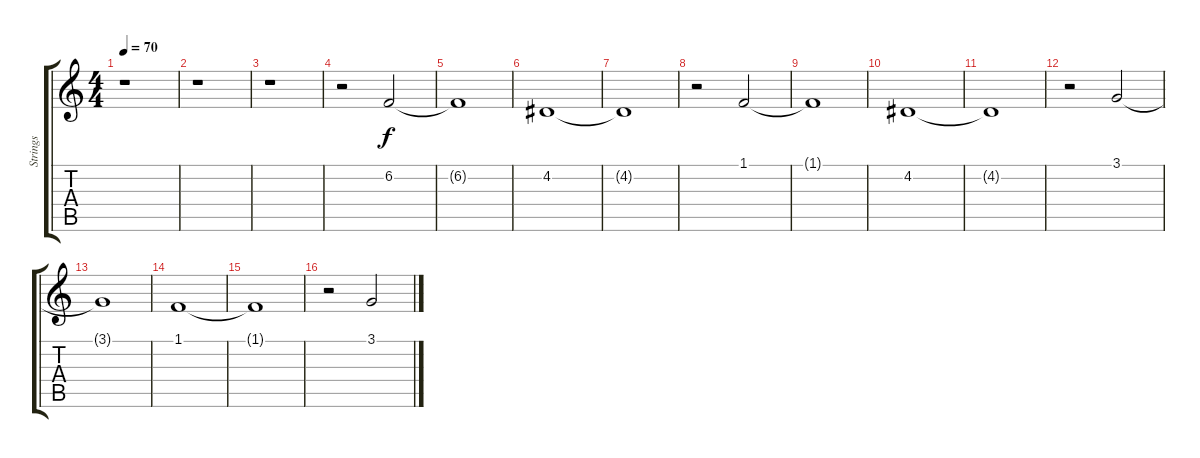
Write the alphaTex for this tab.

\track ("Strings" "Strings") {instrument synthstrings1}
\staff {score tabs}
\tuning (E4 B3 G3 D3 A2 E2) {hide}
\ts (4 4)
\tempo 70
\clef g2
\ks c
r.1{dy f} |
r.1 |
r.1 |
r.2 6.2.2 |
6.2{t}.1 |
4.2.1 |
4.2{t}.1 |
r.2 1.1.2 |
1.1{t}.1 |
4.2.1 |
4.2{t}.1 |
r.2 3.1.2 |
3.1{t}.1 |
1.1.1 |
1.1{t}.1 |
r.2 3.1.2
